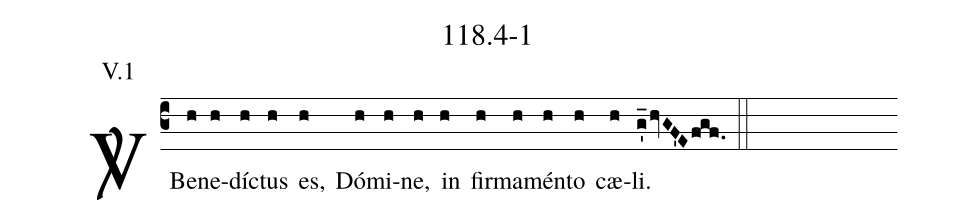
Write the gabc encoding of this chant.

name: 118.4-1;
annotation: V.1;
def-m1: \grealign;
%%
%(c3)<sp>V/</sp>~C{o}n([em1]h)stán(h)tes(h) (   hr   hr   hr   ) es(h)tó(h)te.([em1]g_'hvGF'Efgf.) (::)
(c3)<sp>V/</sp>~B{e}([em1]h)ne(h)díc(h)tus(h) es,(h) Dó(h)mi(h)ne,(h) in(h) fir(h)ma(h)mén(h)to(h) cæ(h)li.([em1]g_'hvGF'Efgf.) (::)
